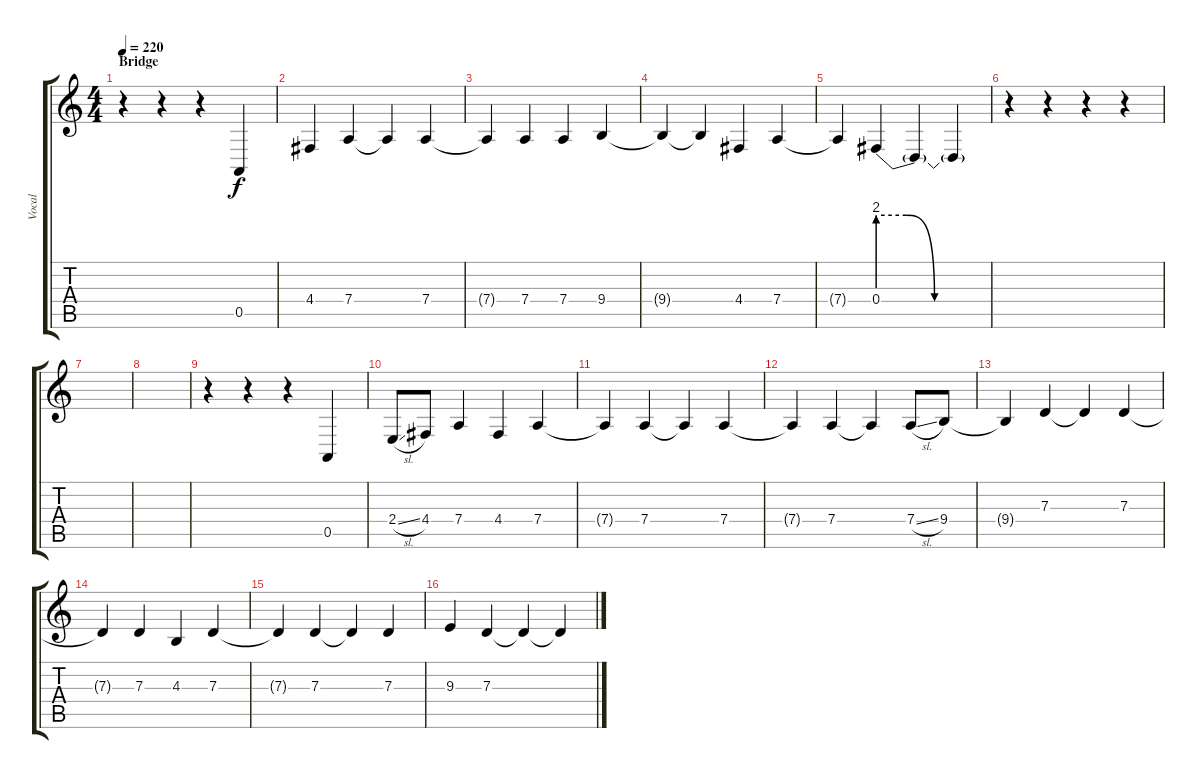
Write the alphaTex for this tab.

\track ("Vocal" "Vocal") {instrument tenorsax}
\staff {score tabs}
\tuning (E4 B3 G3 D3 A2 E2) {hide}
\ts (4 4)
\section ("" "Bridge")
\tempo 220
\clef g2
\ks c
r.4{dy f} r.4 r.4 0.5.4 |
4.4.4 7.4.4 7.4{t}.4 7.4.4 |
7.4{t}.4 7.4.4 7.4.4 9.4.4 |
9.4{t}.4 9.4{t}.4 4.4.4 7.4.4 |
7.4{t}.4 0.4{be (custom 0 8 15 8 30 0 60 0)}.4 0.4{t}.4 0.4{t}.4 |
r.4 r.4 r.4 r.4 |
|
|
r.4 r.4 r.4 0.5.4 |
2.4{sl}.8 4.4.8 7.4.4 4.4.4 7.4.4 |
7.4{t}.4 7.4.4 7.4{t}.4 7.4.4 |
7.4{t}.4 7.4.4 7.4{t}.4 7.4{sl}.8 9.4.8 |
9.4{t}.4 7.3.4 7.3{t}.4 7.3.4 |
7.3{t}.4 7.3.4 4.3.4 7.3.4 |
7.3{t}.4 7.3.4 7.3{t}.4 7.3.4 |
9.3.4 7.3.4 7.3{t}.4 7.3{t}.4
